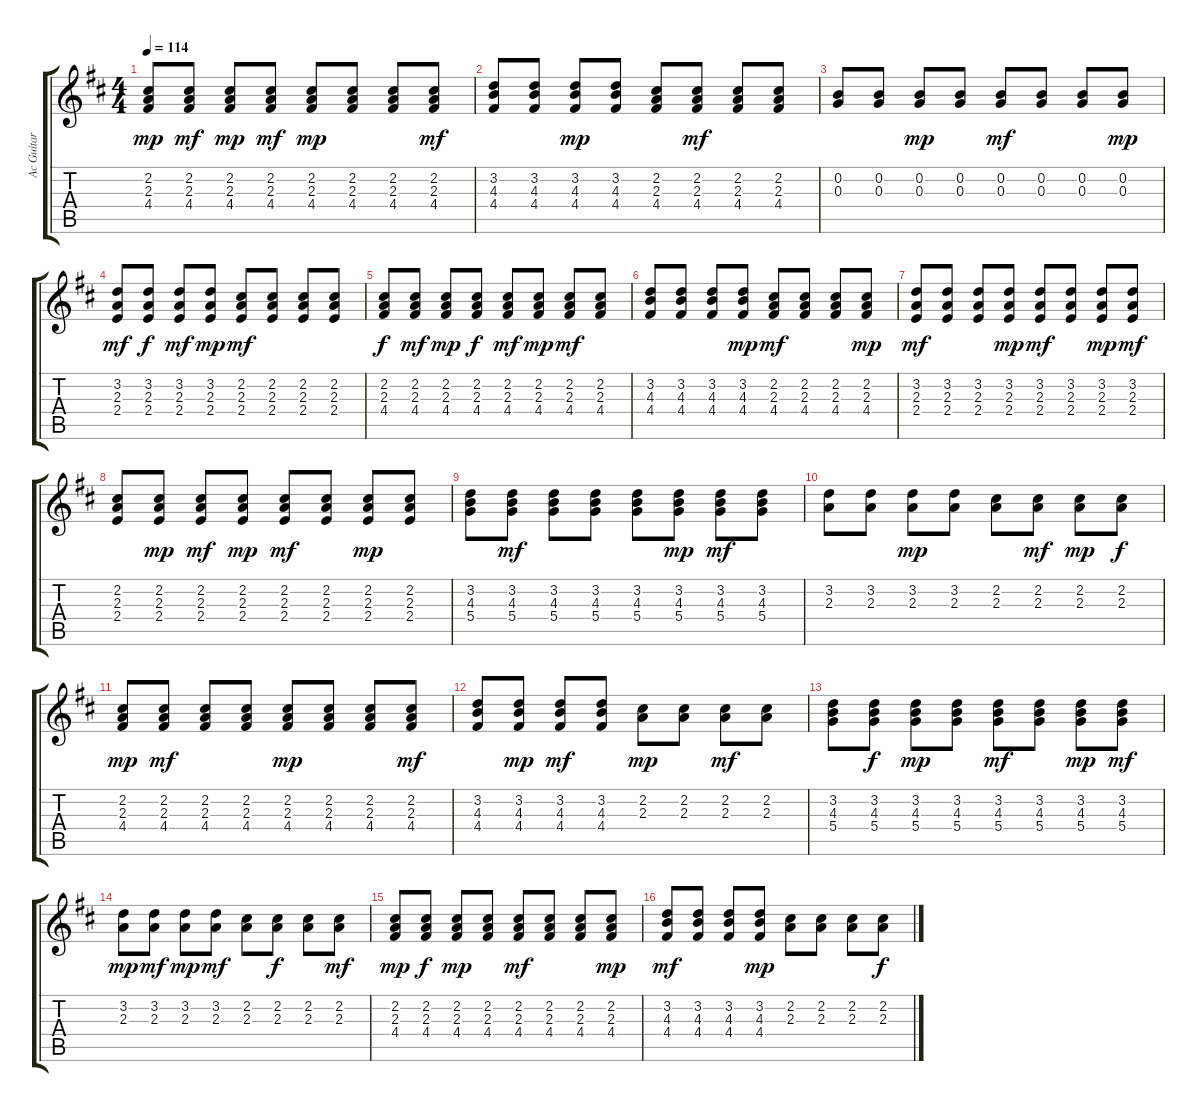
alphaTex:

\track ("Ac Guitar" "Ac Guitar") {instrument acousticguitarsteel}
\staff {score tabs}
\tuning (E4 B3 G3 D3 A2 E2) {hide}
\ts (4 4)
\tempo 114
\clef g2
\ks d
(2.2 2.3 4.4).8{dy mp} (2.2 2.3 4.4).8{dy mf} (2.2 2.3 4.4).8{dy mp} (2.2 2.3 4.4).8{dy mf} (2.2 2.3 4.4).8{dy mp} (2.2 2.3 4.4).8 (2.2 2.3 4.4).8 (2.2 2.3 4.4).8{dy mf} |
(3.2 4.3 4.4).8 (3.2 4.3 4.4).8 (3.2 4.3 4.4).8{dy mp} (3.2 4.3 4.4).8 (2.2 2.3 4.4).8 (2.2 2.3 4.4).8{dy mf} (2.2 2.3 4.4).8 (2.2 2.3 4.4).8 |
(0.2 0.3).8 (0.2 0.3).8 (0.2 0.3).8{dy mp} (0.2 0.3).8 (0.2 0.3).8{dy mf} (0.2 0.3).8 (0.2 0.3).8 (0.2 0.3).8{dy mp} |
(3.2 2.3 2.4).8{dy mf} (3.2 2.3 2.4).8{dy f} (3.2 2.3 2.4).8{dy mf} (3.2 2.3 2.4).8{dy mp} (2.2 2.3 2.4).8{dy mf} (2.2 2.3 2.4).8 (2.2 2.3 2.4).8 (2.2 2.3 2.4).8 |
(2.2 2.3 4.4).8{dy f} (2.2 2.3 4.4).8{dy mf} (2.2 2.3 4.4).8{dy mp} (2.2 2.3 4.4).8{dy f} (2.2 2.3 4.4).8{dy mf} (2.2 2.3 4.4).8{dy mp} (2.2 2.3 4.4).8{dy mf} (2.2 2.3 4.4).8 |
(3.2 4.3 4.4).8 (3.2 4.3 4.4).8 (3.2 4.3 4.4).8 (3.2 4.3 4.4).8{dy mp} (2.2 2.3 4.4).8{dy mf} (2.2 2.3 4.4).8 (2.2 2.3 4.4).8 (2.2 2.3 4.4).8{dy mp} |
(3.2 2.3 2.4).8{dy mf} (3.2 2.3 2.4).8 (3.2 2.3 2.4).8 (3.2 2.3 2.4).8{dy mp} (3.2 2.3 2.4).8{dy mf} (3.2 2.3 2.4).8 (3.2 2.3 2.4).8{dy mp} (3.2 2.3 2.4).8{dy mf} |
(2.2 2.3 2.4).8 (2.2 2.3 2.4).8{dy mp} (2.2 2.3 2.4).8{dy mf} (2.2 2.3 2.4).8{dy mp} (2.2 2.3 2.4).8{dy mf} (2.2 2.3 2.4).8 (2.2 2.3 2.4).8{dy mp} (2.2 2.3 2.4).8 |
(3.2 4.3 5.4).8 (3.2 4.3 5.4).8{dy mf} (3.2 4.3 5.4).8 (3.2 4.3 5.4).8 (3.2 4.3 5.4).8 (3.2 4.3 5.4).8{dy mp} (3.2 4.3 5.4).8{dy mf} (3.2 4.3 5.4).8 |
(3.2 2.3).8 (3.2 2.3).8 (3.2 2.3).8{dy mp} (3.2 2.3).8 (2.2 2.3).8 (2.2 2.3).8{dy mf} (2.2 2.3).8{dy mp} (2.2 2.3).8{dy f} |
(2.2 2.3 4.4).8{dy mp} (2.2 2.3 4.4).8{dy mf} (2.2 2.3 4.4).8 (2.2 2.3 4.4).8 (2.2 2.3 4.4).8{dy mp} (2.2 2.3 4.4).8 (2.2 2.3 4.4).8 (2.2 2.3 4.4).8{dy mf} |
(3.2 4.3 4.4).8 (3.2 4.3 4.4).8{dy mp} (3.2 4.3 4.4).8{dy mf} (3.2 4.3 4.4).8 (2.2 2.3).8{dy mp} (2.2 2.3).8 (2.2 2.3).8{dy mf} (2.2 2.3).8 |
(3.2 4.3 5.4).8 (3.2 4.3 5.4).8{dy f} (3.2 4.3 5.4).8{dy mp} (3.2 4.3 5.4).8 (3.2 4.3 5.4).8{dy mf} (3.2 4.3 5.4).8 (3.2 4.3 5.4).8{dy mp} (3.2 4.3 5.4).8{dy mf} |
(3.2 2.3).8{dy mp} (3.2 2.3).8{dy mf} (3.2 2.3).8{dy mp} (3.2 2.3).8{dy mf} (2.2 2.3).8 (2.2 2.3).8{dy f} (2.2 2.3).8 (2.2 2.3).8{dy mf} |
(2.2 2.3 4.4).8{dy mp} (2.2 2.3 4.4).8{dy f} (2.2 2.3 4.4).8{dy mp} (2.2 2.3 4.4).8 (2.2 2.3 4.4).8{dy mf} (2.2 2.3 4.4).8 (2.2 2.3 4.4).8 (2.2 2.3 4.4).8{dy mp} |
(3.2 4.3 4.4).8{dy mf} (3.2 4.3 4.4).8 (3.2 4.3 4.4).8 (3.2 4.3 4.4).8{dy mp} (2.2 2.3).8 (2.2 2.3).8 (2.2 2.3).8 (2.2 2.3).8{dy f}
